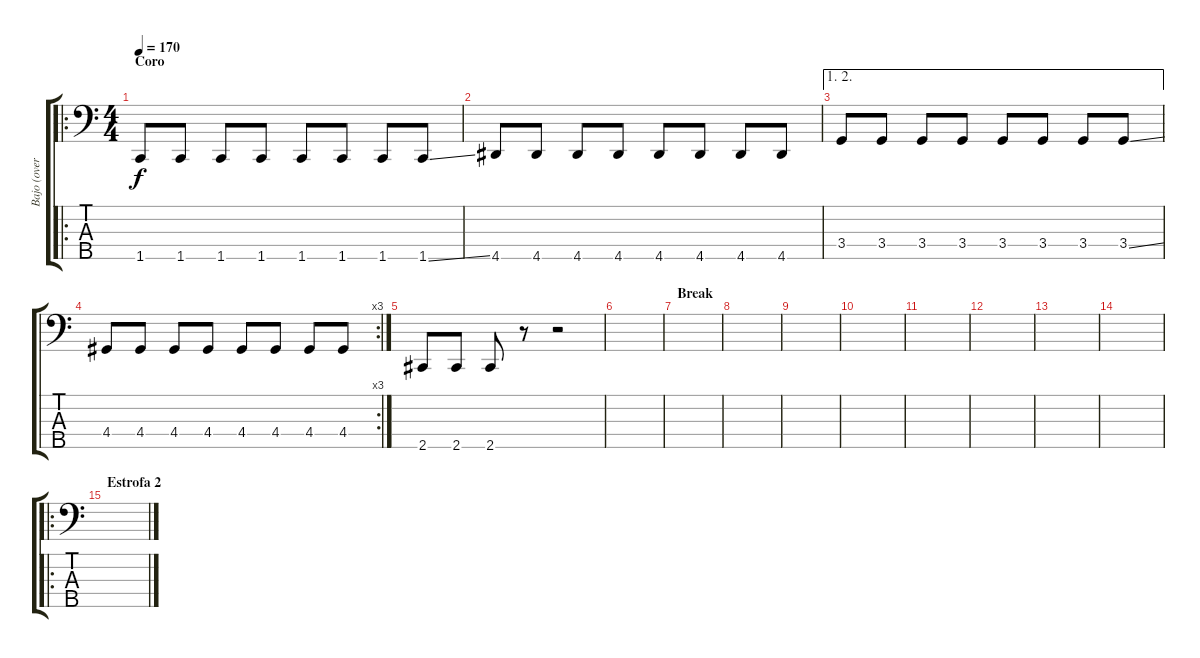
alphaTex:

\track ("Bajo (overdub)" "Bajo (over") {instrument fretlessbass}
\staff {score tabs}
\tuning (G2 D2 A1 E1 B0) {hide}
\ro
\ts (4 4)
\section ("" "Coro")
\tempo 170
\clef f4
\ks c
1.5.8{dy f} 1.5.8 1.5.8 1.5.8 1.5.8 1.5.8 1.5.8 1.5{ss}.8 |
4.5.8 4.5.8 4.5.8 4.5.8 4.5.8 4.5.8 4.5.8 4.5.8 |
\ae (1 2)
3.4.8 3.4.8 3.4.8 3.4.8 3.4.8 3.4.8 3.4.8 3.4{ss}.8 |
\rc 3
4.4.8 4.4.8 4.4.8 4.4.8 4.4.8 4.4.8 4.4.8 4.4.8 |
2.5.8 2.5.8 2.5.8 r.8 r.2 |
|
\section ("" "Break")
|
|
|
|
|
|
|
|
\ro
\section ("" "Estrofa 2")
